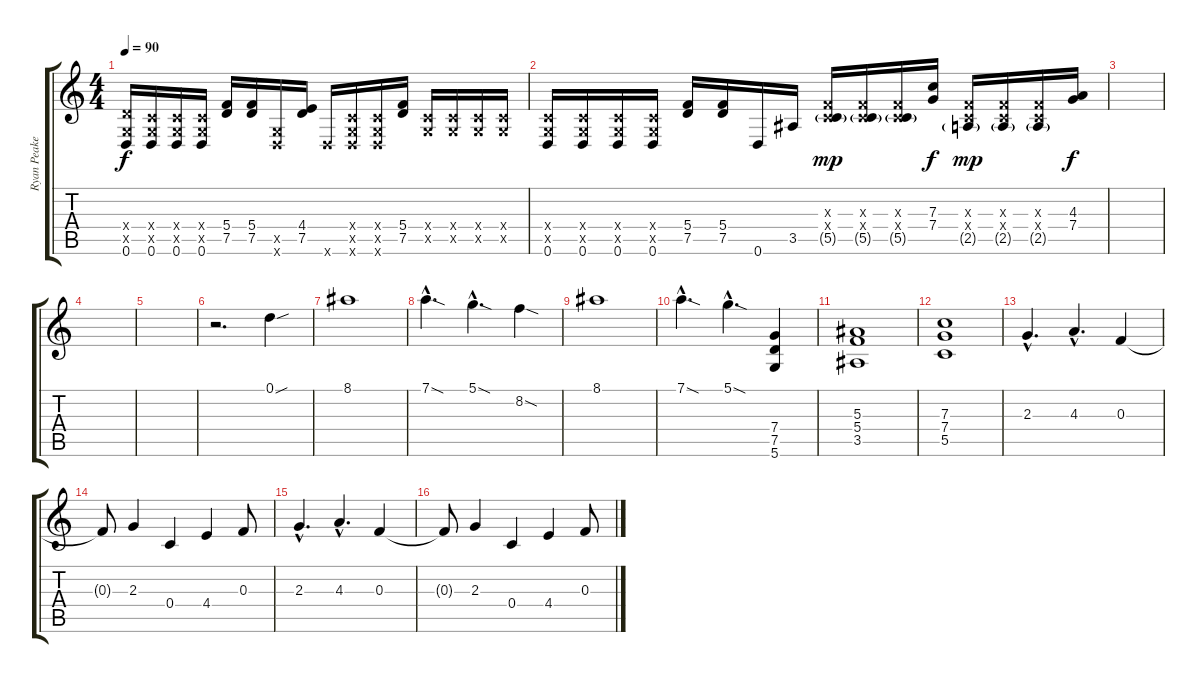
\track ("Ryan Peake (guitar)" "Ryan Peake") {instrument distortionguitar}
\staff {score tabs}
\tuning (D4 A3 F3 C3 G2 D2) {hide}
\ts (4 4)
\tempo 90
\clef g2
\ks c
(2.4{x} 0.5{x} 0.6).16{dy f} (0.4{x} 0.5{x} 0.6).16 (0.4{x} 0.5{x} 0.6).16 (0.4{x} 0.5{x} 0.6).16 (5.4 7.5).16 (5.4 7.5).16 (0.5{x} 0.6{x}).16 (4.4 7.5).16 0.6{x}.16 (0.4{x} 0.5{x} 0.6{x}).16 (0.4{x} 0.5{x} 0.6{x}).16 (5.4 7.5).16 (0.4{x} 0.5{x}).16 (0.4{x} 0.5{x}).16 (0.4{x} 0.5{x}).16 (0.4{x} 0.5{x}).16 |
(0.4{x} 0.5{x} 0.6).16 (0.4{x} 0.5{x} 0.6).16 (0.4{x} 0.5{x} 0.6).16 (0.4{x} 0.5{x} 0.6).16 (5.4 7.5).16 (5.4 7.5).16 0.6.16 3.5.16 (0.3{x} 0.4{x} 5.5{g}).16{dy mp} (0.3{x} 0.4{x} 5.5{g}).16 (0.3{x} 0.4{x} 5.5{g}).16 (7.3 7.4).16{dy f} (0.3{x} 0.4{x} 2.5{g}).16{dy mp} (0.3{x} 0.4{x} 2.5{g}).16 (0.3{x} 0.4{x} 2.5{g}).16 (4.3 7.4).16{dy f} |
|
|
|
r.2{d volume 8} 0.1{sou}.4 |
8.1.1 |
7.1{sod hac}.4{d} 5.1{sod hac}.4{d} 8.2{sod}.4 |
8.1.1 |
7.1{sod hac}.4{d} 5.1{sod hac}.4{d} (7.4 7.5 5.6).4{volume 11} |
(5.3 5.4 3.5).1 |
(7.3 7.4 5.5).1 |
2.3{hac}.4{d volume 16} 4.3{hac}.4{d} 0.3.4 |
0.3{t}.8 2.3.4 0.4.4 4.4.4 0.3.8 |
2.3{hac}.4{d volume 16} 4.3{hac}.4{d} 0.3.4 |
0.3{t}.8 2.3.4 0.4.4 4.4.4 0.3.8
